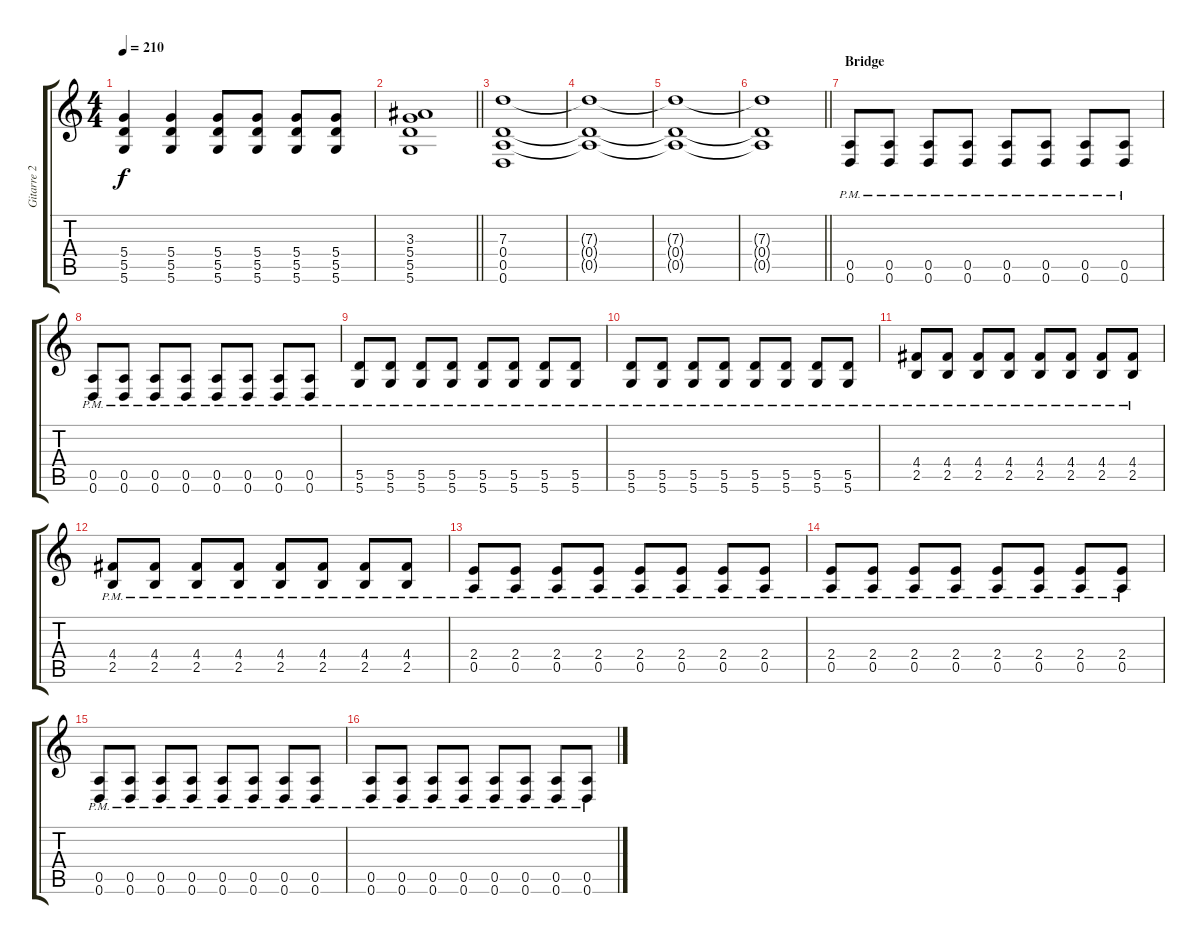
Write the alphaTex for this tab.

\track ("Gitarre 2" "Gitarre 2") {instrument overdrivenguitar}
\staff {score tabs}
\tuning (E4 B3 G3 D3 A2 D2) {hide}
\ts (4 4)
\tempo 210
\clef g2
\ks c
(5.4 5.5 5.6).4{dy f} (5.4 5.5 5.6).4 (5.4 5.5 5.6).8 (5.4 5.5 5.6).8 (5.4 5.5 5.6).8 (5.4 5.5 5.6).8 |
\barLineRight lightlight
(3.3 5.4 5.5 5.6).1 |
(7.3 0.4 0.5 0.6).1 |
(7.3{t} 0.4{t} 0.5{t}).1 |
(7.3{t} 0.4{t} 0.5{t}).1 |
\barLineRight lightlight
(7.3{t} 0.4{t} 0.5{t}).1 |
\section ("" "Bridge")
(0.5{pm} 0.6{pm}).8 (0.5{pm} 0.6{pm}).8 (0.5{pm} 0.6{pm}).8 (0.5{pm} 0.6{pm}).8 (0.5{pm} 0.6{pm}).8 (0.5{pm} 0.6{pm}).8 (0.5{pm} 0.6{pm}).8 (0.5{pm} 0.6{pm}).8 |
(0.5{pm} 0.6{pm}).8 (0.5{pm} 0.6{pm}).8 (0.5{pm} 0.6{pm}).8 (0.5{pm} 0.6{pm}).8 (0.5{pm} 0.6{pm}).8 (0.5{pm} 0.6{pm}).8 (0.5{pm} 0.6{pm}).8 (0.5{pm} 0.6{pm}).8 |
(5.5{pm} 5.6{pm}).8 (5.5{pm} 5.6{pm}).8 (5.5{pm} 5.6{pm}).8 (5.5{pm} 5.6{pm}).8 (5.5{pm} 5.6{pm}).8 (5.5{pm} 5.6{pm}).8 (5.5{pm} 5.6{pm}).8 (5.5{pm} 5.6{pm}).8 |
(5.5{pm} 5.6{pm}).8 (5.5{pm} 5.6{pm}).8 (5.5{pm} 5.6{pm}).8 (5.5{pm} 5.6{pm}).8 (5.5{pm} 5.6{pm}).8 (5.5{pm} 5.6{pm}).8 (5.5{pm} 5.6{pm}).8 (5.5{pm} 5.6{pm}).8 |
(4.4{pm} 2.5{pm}).8 (4.4{pm} 2.5{pm}).8 (4.4{pm} 2.5{pm}).8 (4.4{pm} 2.5{pm}).8 (4.4{pm} 2.5{pm}).8 (4.4{pm} 2.5{pm}).8 (4.4{pm} 2.5{pm}).8 (4.4{pm} 2.5{pm}).8 |
(4.4{pm} 2.5{pm}).8 (4.4{pm} 2.5{pm}).8 (4.4{pm} 2.5{pm}).8 (4.4{pm} 2.5{pm}).8 (4.4{pm} 2.5{pm}).8 (4.4{pm} 2.5{pm}).8 (4.4{pm} 2.5{pm}).8 (4.4{pm} 2.5{pm}).8 |
(2.4{pm} 0.5{pm}).8 (2.4{pm} 0.5{pm}).8 (2.4{pm} 0.5{pm}).8 (2.4{pm} 0.5{pm}).8 (2.4{pm} 0.5{pm}).8 (2.4{pm} 0.5{pm}).8 (2.4{pm} 0.5{pm}).8 (2.4{pm} 0.5{pm}).8 |
(2.4{pm} 0.5{pm}).8 (2.4{pm} 0.5{pm}).8 (2.4{pm} 0.5{pm}).8 (2.4{pm} 0.5{pm}).8 (2.4{pm} 0.5{pm}).8 (2.4{pm} 0.5{pm}).8 (2.4{pm} 0.5{pm}).8 (2.4{pm} 0.5{pm}).8 |
(0.5{pm} 0.6{pm}).8 (0.5{pm} 0.6{pm}).8 (0.5{pm} 0.6{pm}).8 (0.5{pm} 0.6{pm}).8 (0.5{pm} 0.6{pm}).8 (0.5{pm} 0.6{pm}).8 (0.5{pm} 0.6{pm}).8 (0.5{pm} 0.6{pm}).8 |
(0.5{pm} 0.6{pm}).8 (0.5{pm} 0.6{pm}).8 (0.5{pm} 0.6{pm}).8 (0.5{pm} 0.6{pm}).8 (0.5{pm} 0.6{pm}).8 (0.5{pm} 0.6{pm}).8 (0.5{pm} 0.6{pm}).8 (0.5{pm} 0.6{pm}).8
